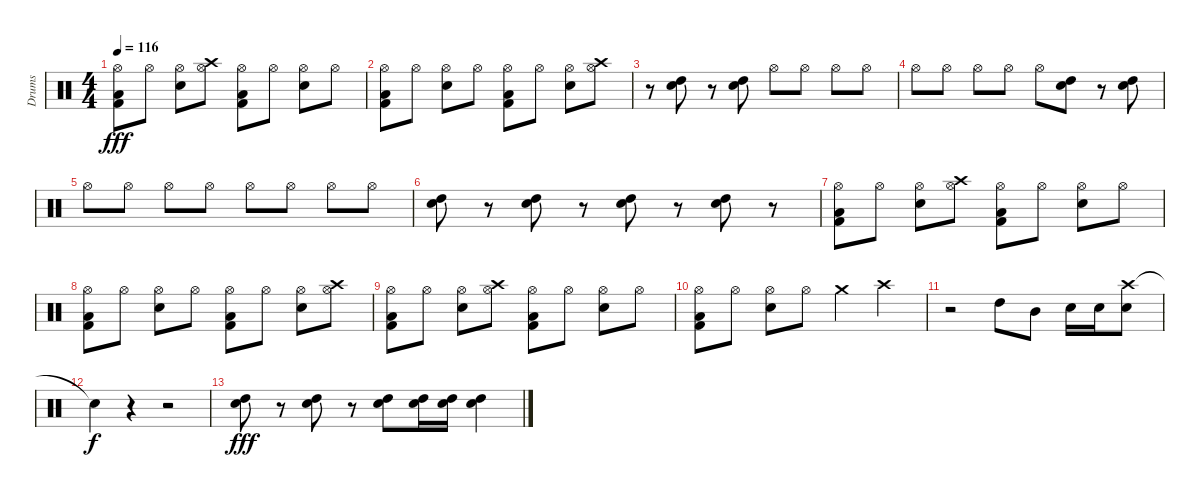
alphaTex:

\track ("Drums" "Drums") {instrument percussion}
\staff {score}
\articulation defaults
\ts (4 4)
\tempo 116
\clef neutral
\ks c
("Low Floor Tom (hit)" "Hi-Hat (open)" "Kick (hit) 2").8{dy fff} "Hi-Hat (open)".8 ("Hi-Hat (open)" "Electric Snare (hit)").8 ("Crash high (hit)" "Hi-Hat (open)").8 ("Low Floor Tom (hit)" "Hi-Hat (open)" "Kick (hit) 2").8 "Hi-Hat (open)".8 ("Hi-Hat (open)" "Electric Snare (hit)").8 "Hi-Hat (open)".8 |
("Low Floor Tom (hit)" "Hi-Hat (open)" "Kick (hit) 2").8 "Hi-Hat (open)".8 ("Hi-Hat (open)" "Electric Snare (hit)").8 "Hi-Hat (open)".8 ("Low Floor Tom (hit)" "Hi-Hat (open)" "Kick (hit) 2").8 "Hi-Hat (open)".8 ("Hi-Hat (open)" "Electric Snare (hit)").8 ("Crash high (hit)" "Hi-Hat (open)").8 |
r.8 ("High Tom (hit)" "Electric Snare (hit)").8 r.8 ("High Tom (hit)" "Electric Snare (hit)").8 "Hi-Hat (open)".8 "Hi-Hat (open)".8 "Hi-Hat (open)".8 "Hi-Hat (open)".8 |
"Hi-Hat (open)".8 "Hi-Hat (open)".8 "Hi-Hat (open)".8 "Hi-Hat (open)".8 "Hi-Hat (open)".8 ("High Tom (hit)" "Electric Snare (hit)").8 r.8 ("High Tom (hit)" "Electric Snare (hit)").8 |
"Hi-Hat (open)".8 "Hi-Hat (open)".8 "Hi-Hat (open)".8 "Hi-Hat (open)".8 "Hi-Hat (open)".8 "Hi-Hat (open)".8 "Hi-Hat (open)".8 "Hi-Hat (open)".8 |
("High Tom (hit)" "Electric Snare (hit)").8 r.8 ("High Tom (hit)" "Electric Snare (hit)").8 r.8 ("High Tom (hit)" "Electric Snare (hit)").8 r.8 ("High Tom (hit)" "Electric Snare (hit)").8 r.8 |
("Low Floor Tom (hit)" "Hi-Hat (open)" "Kick (hit) 2").8 "Hi-Hat (open)".8 ("Hi-Hat (open)" "Electric Snare (hit)").8 ("Crash high (hit)" "Hi-Hat (open)").8 ("Low Floor Tom (hit)" "Hi-Hat (open)" "Kick (hit) 2").8 "Hi-Hat (open)".8 ("Hi-Hat (open)" "Electric Snare (hit)").8 "Hi-Hat (open)".8 |
("Low Floor Tom (hit)" "Hi-Hat (open)" "Kick (hit) 2").8 "Hi-Hat (open)".8 ("Hi-Hat (open)" "Electric Snare (hit)").8 "Hi-Hat (open)".8 ("Low Floor Tom (hit)" "Hi-Hat (open)" "Kick (hit) 2").8 "Hi-Hat (open)".8 ("Hi-Hat (open)" "Electric Snare (hit)").8 ("Crash high (hit)" "Hi-Hat (open)").8 |
("Low Floor Tom (hit)" "Hi-Hat (open)" "Kick (hit) 2").8 "Hi-Hat (open)".8 ("Hi-Hat (open)" "Electric Snare (hit)").8 ("Crash high (hit)" "Hi-Hat (open)").8 ("Low Floor Tom (hit)" "Hi-Hat (open)" "Kick (hit) 2").8 "Hi-Hat (open)".8 ("Hi-Hat (open)" "Electric Snare (hit)").8 "Hi-Hat (open)".8 |
("Low Floor Tom (hit)" "Hi-Hat (open)" "Kick (hit) 2").8 "Hi-Hat (open)".8 ("Hi-Hat (open)" "Electric Snare (hit)").8 "Hi-Hat (open)".8 "Crash medium (hit)".4 "Crash high (hit)".4 |
r.2 "High Tom (hit)".8 "Mid Tom (hit)".8 "Electric Snare (hit)".16 "Electric Snare (hit)".16 ("Crash high (hit)" "Electric Snare (hit)").8 |
"Snare (hit)"{t}.4{dy f} r.4 r.2 |
("High Tom (hit)" "Electric Snare (hit)").8{dy fff} r.8 ("High Tom (hit)" "Electric Snare (hit)").8 r.8 ("High Tom (hit)" "Electric Snare (hit)").8 ("High Tom (hit)" "Electric Snare (hit)").16 ("High Tom (hit)" "Electric Snare (hit)").16 ("High Tom (hit)" "Electric Snare (hit)").4
